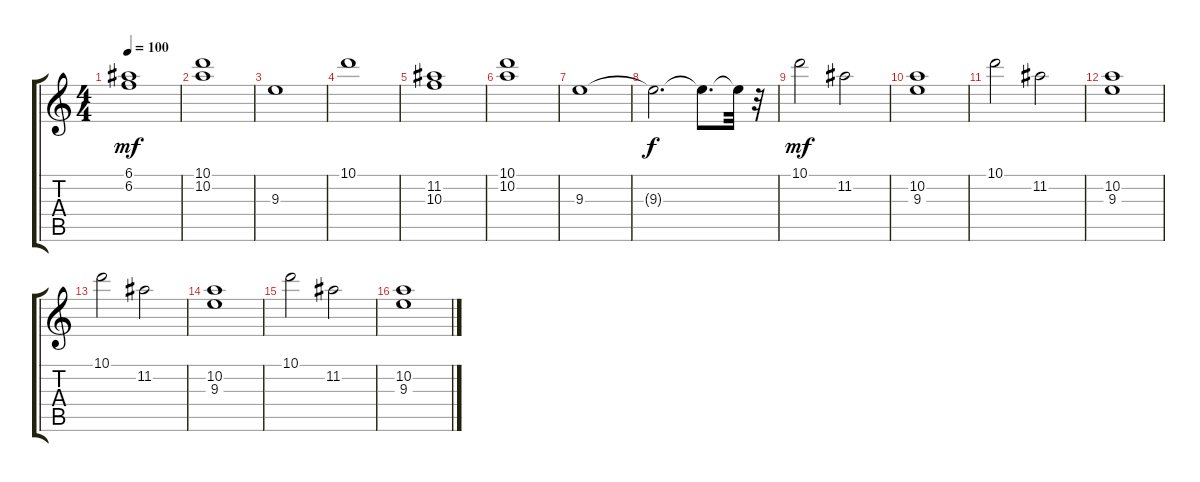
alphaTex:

\track "" {instrument overdrivenguitar}
\staff {score tabs}
\tuning (E4 B3 G3 D3 A2 E2) {hide}
\ts (4 4)
\tempo 100
\clef g2
\ks c
(6.1 6.2).1{dy mf} |
(10.1 10.2).1 |
9.3.1 |
10.1.1 |
(11.2 10.3).1 |
(10.1 10.2).1 |
9.3.1 |
9.3{t}.2{d dy f} 9.3{t}.8{d} 9.3{t}.32 r.32 |
10.1.2{dy mf} 11.2.2 |
(10.2 9.3).1 |
10.1.2 11.2.2 |
(10.2 9.3).1 |
10.1.2 11.2.2 |
(10.2 9.3).1 |
10.1.2 11.2.2 |
(10.2 9.3).1
